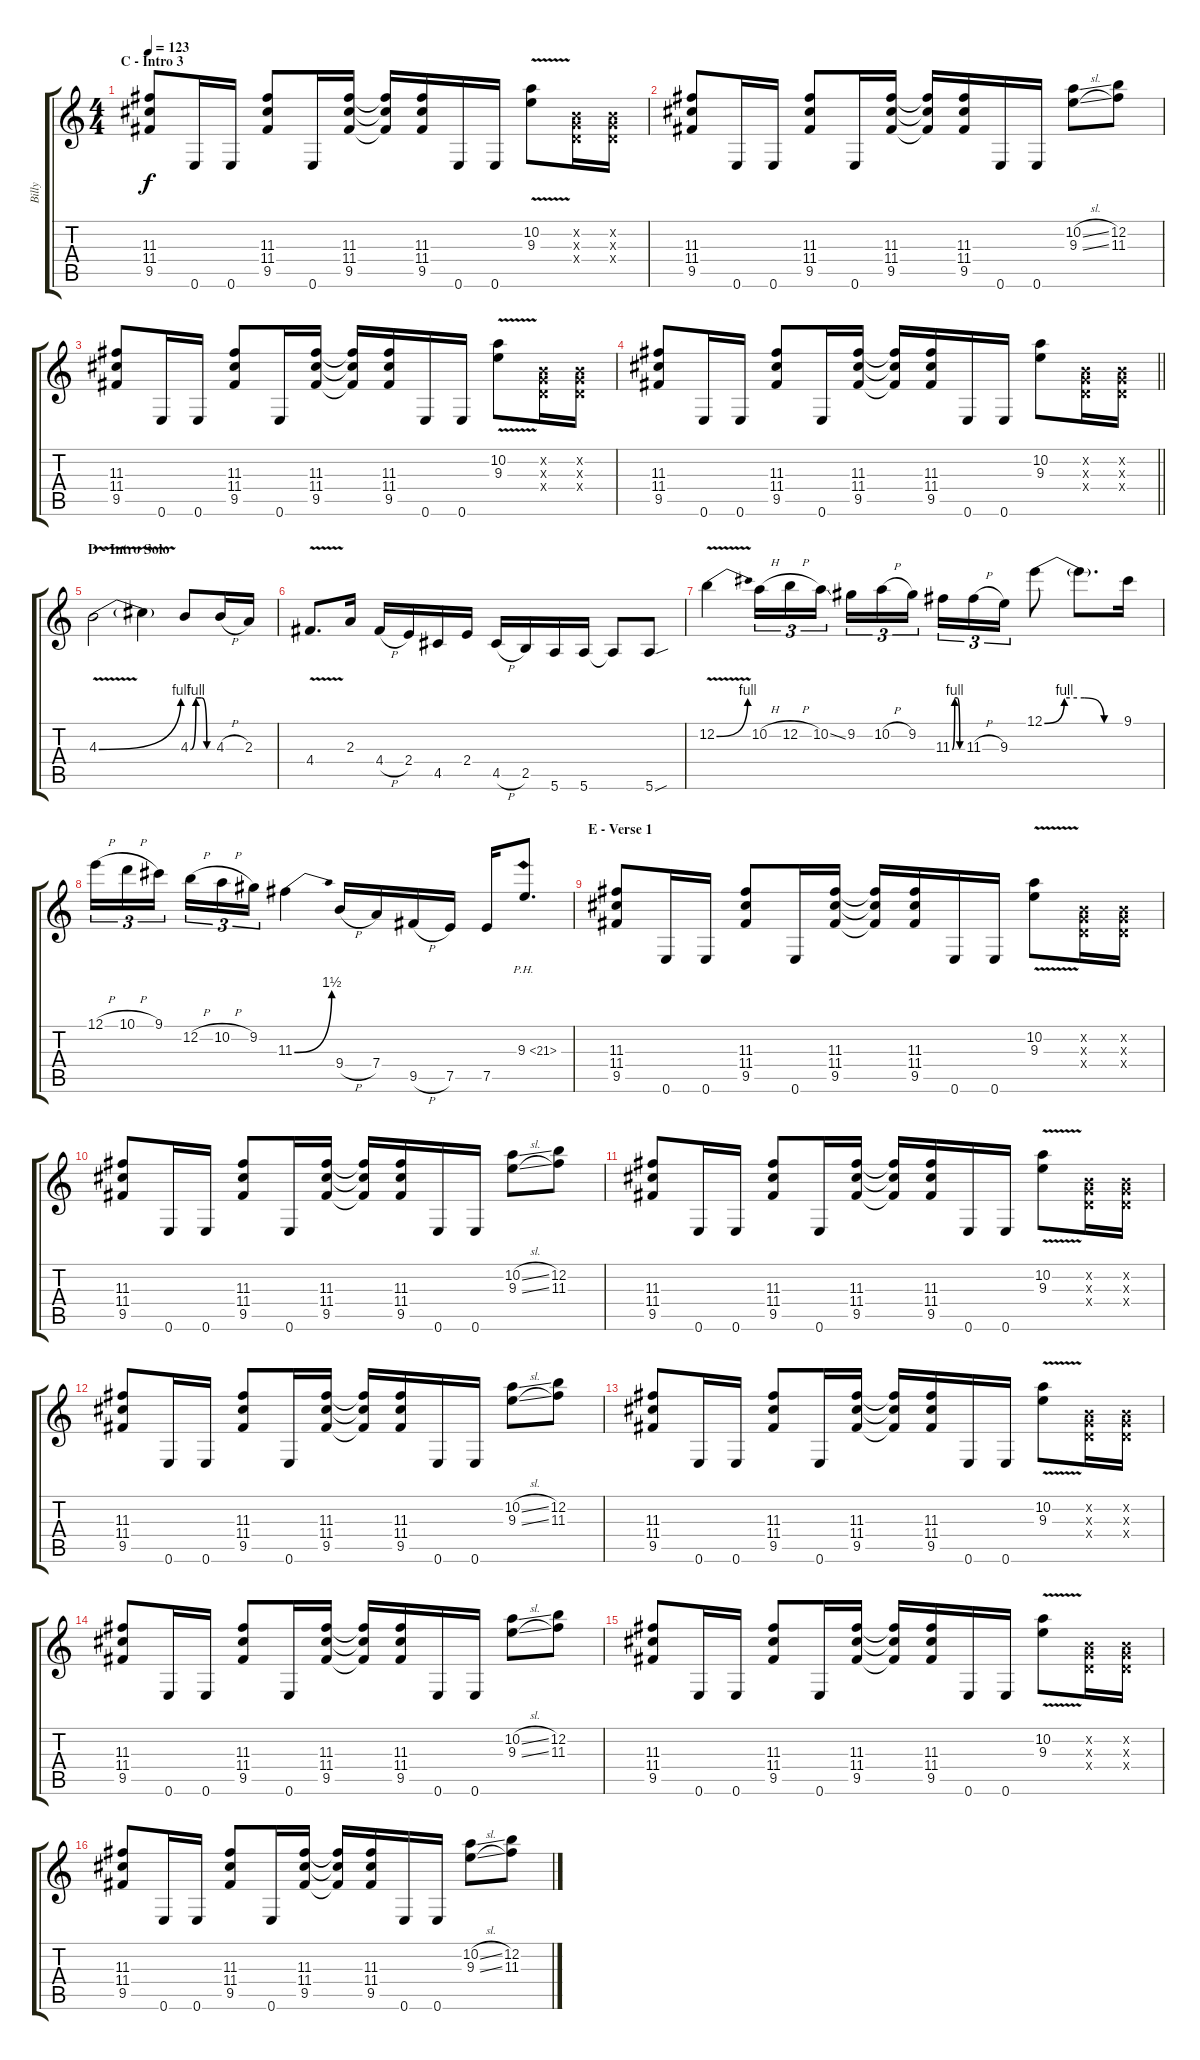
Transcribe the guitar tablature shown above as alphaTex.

\track ("Billy" "Billy") {instrument distortionguitar}
\staff {score tabs}
\tuning (E4 B3 G3 D3 A2 E2) {hide}
\ts (4 4)
\section ("" "C - Intro 3")
\tempo 123
\clef g2
\ks c
(11.3 11.4 9.5).8{dy f} 0.6.16 0.6.16 (11.3 11.4 9.5).8 0.6.16 (11.3 11.4 9.5).16 (11.3{t} 11.4{t} 9.5{t}).16 (11.3 11.4 9.5).16 0.6.16 0.6.16 (10.2 9.3{v}).8 (0.2{x} 0.3{x} 0.4{x}).16 (0.2{x} 0.3{x} 0.4{x}).16 |
(11.3 11.4 9.5).8 0.6.16 0.6.16 (11.3 11.4 9.5).8 0.6.16 (11.3 11.4 9.5).16 (11.3{t} 11.4{t} 9.5{t}).16 (11.3 11.4 9.5).16 0.6.16 0.6.16 (10.2{sl} 9.3{sl}).8 (12.2 11.3).8 |
(11.3 11.4 9.5).8 0.6.16 0.6.16 (11.3 11.4 9.5).8 0.6.16 (11.3 11.4 9.5).16 (11.3{t} 11.4{t} 9.5{t}).16 (11.3 11.4 9.5).16 0.6.16 0.6.16 (10.2 9.3{v}).8 (0.2{x} 0.3{x} 0.4{x}).16 (0.2{x} 0.3{x} 0.4{x}).16 |
\barLineRight lightlight
(11.3 11.4 9.5).8 0.6.16 0.6.16 (11.3 11.4 9.5).8 0.6.16 (11.3 11.4 9.5).16 (11.3{t} 11.4{t} 9.5{t}).16 (11.3 11.4 9.5).16 0.6.16 0.6.16 (10.2 9.3).8 (0.2{x} 0.3{x} 0.4{x}).16 (0.2{x} 0.3{x} 0.4{x}).16 |
\section ("" "D - Intro Solo")
4.3{be (bend 0 0 60 4) v}.2{volume 16 balance 8} 4.3{t}.4 4.3{be (custom 0 0 15 4 30 4 45 0 60 0)}.8 4.3{h}.16 2.3.16 |
4.4{v}.8{d} 2.3.16 4.4{h}.16 2.4.16 4.5.16 2.4.16 4.5{h}.16 2.5.16 5.6.16 5.6.16 5.6{t}.8 5.6{sou}.8 |
12.2{be (bend 0 0 60 4) v}.4 10.2{h}.16{tu (3 2)} 12.2{h}.16{tu (3 2)} 10.2{ss}.16{tu (3 2) beam splitsecondary} 9.2.16{tu (3 2)} 10.2{h}.16{tu (3 2)} 9.2.16{tu (3 2)} 11.3{be (custom 0 0 15 4 30 4 45 0 60 0)}.16{tu (3 2)} 11.3{h}.16{tu (3 2)} 9.3.16{tu (3 2)} 12.1{be (custom 0 0 15 4 30 4 45 0 60 0)}.8 12.1{t}.8{d} 9.1.16 |
12.1{h}.16{tu (3 2)} 10.1{h}.16{tu (3 2)} 9.1.16{tu (3 2) beam splitsecondary} 12.2{h}.16{tu (3 2)} 10.2{h}.16{tu (3 2)} 9.2.16{tu (3 2)} 11.3{be (bend 0 0 60 6)}.4 9.4{h}.16 7.4.16 9.5{h}.16 7.5.16 7.5.16 9.3{ph 12}.8{d} |
\section ("" "E - Verse 1")
(11.3 11.4 9.5).8{volume 13 balance 2} 0.6.16 0.6.16 (11.3 11.4 9.5).8 0.6.16 (11.3 11.4 9.5).16 (11.3{t} 11.4{t} 9.5{t}).16 (11.3 11.4 9.5).16 0.6.16 0.6.16 (10.2 9.3{v}).8 (0.2{x} 0.3{x} 0.4{x}).16 (0.2{x} 0.3{x} 0.4{x}).16 |
(11.3 11.4 9.5).8 0.6.16 0.6.16 (11.3 11.4 9.5).8 0.6.16 (11.3 11.4 9.5).16 (11.3{t} 11.4{t} 9.5{t}).16 (11.3 11.4 9.5).16 0.6.16 0.6.16 (10.2{sl} 9.3{sl}).8 (12.2 11.3).8 |
(11.3 11.4 9.5).8 0.6.16 0.6.16 (11.3 11.4 9.5).8 0.6.16 (11.3 11.4 9.5).16 (11.3{t} 11.4{t} 9.5{t}).16 (11.3 11.4 9.5).16 0.6.16 0.6.16 (10.2 9.3{v}).8 (0.2{x} 0.3{x} 0.4{x}).16 (0.2{x} 0.3{x} 0.4{x}).16 |
(11.3 11.4 9.5).8 0.6.16 0.6.16 (11.3 11.4 9.5).8 0.6.16 (11.3 11.4 9.5).16 (11.3{t} 11.4{t} 9.5{t}).16 (11.3 11.4 9.5).16 0.6.16 0.6.16 (10.2{sl} 9.3{sl}).8 (12.2 11.3).8 |
(11.3 11.4 9.5).8 0.6.16 0.6.16 (11.3 11.4 9.5).8 0.6.16 (11.3 11.4 9.5).16 (11.3{t} 11.4{t} 9.5{t}).16 (11.3 11.4 9.5).16 0.6.16 0.6.16 (10.2 9.3{v}).8 (0.2{x} 0.3{x} 0.4{x}).16 (0.2{x} 0.3{x} 0.4{x}).16 |
(11.3 11.4 9.5).8 0.6.16 0.6.16 (11.3 11.4 9.5).8 0.6.16 (11.3 11.4 9.5).16 (11.3{t} 11.4{t} 9.5{t}).16 (11.3 11.4 9.5).16 0.6.16 0.6.16 (10.2{sl} 9.3{sl}).8 (12.2 11.3).8 |
(11.3 11.4 9.5).8 0.6.16 0.6.16 (11.3 11.4 9.5).8 0.6.16 (11.3 11.4 9.5).16 (11.3{t} 11.4{t} 9.5{t}).16 (11.3 11.4 9.5).16 0.6.16 0.6.16 (10.2 9.3{v}).8 (0.2{x} 0.3{x} 0.4{x}).16 (0.2{x} 0.3{x} 0.4{x}).16 |
(11.3 11.4 9.5).8 0.6.16 0.6.16 (11.3 11.4 9.5).8 0.6.16 (11.3 11.4 9.5).16 (11.3{t} 11.4{t} 9.5{t}).16 (11.3 11.4 9.5).16 0.6.16 0.6.16 (10.2{sl} 9.3{sl}).8 (12.2 11.3).8
